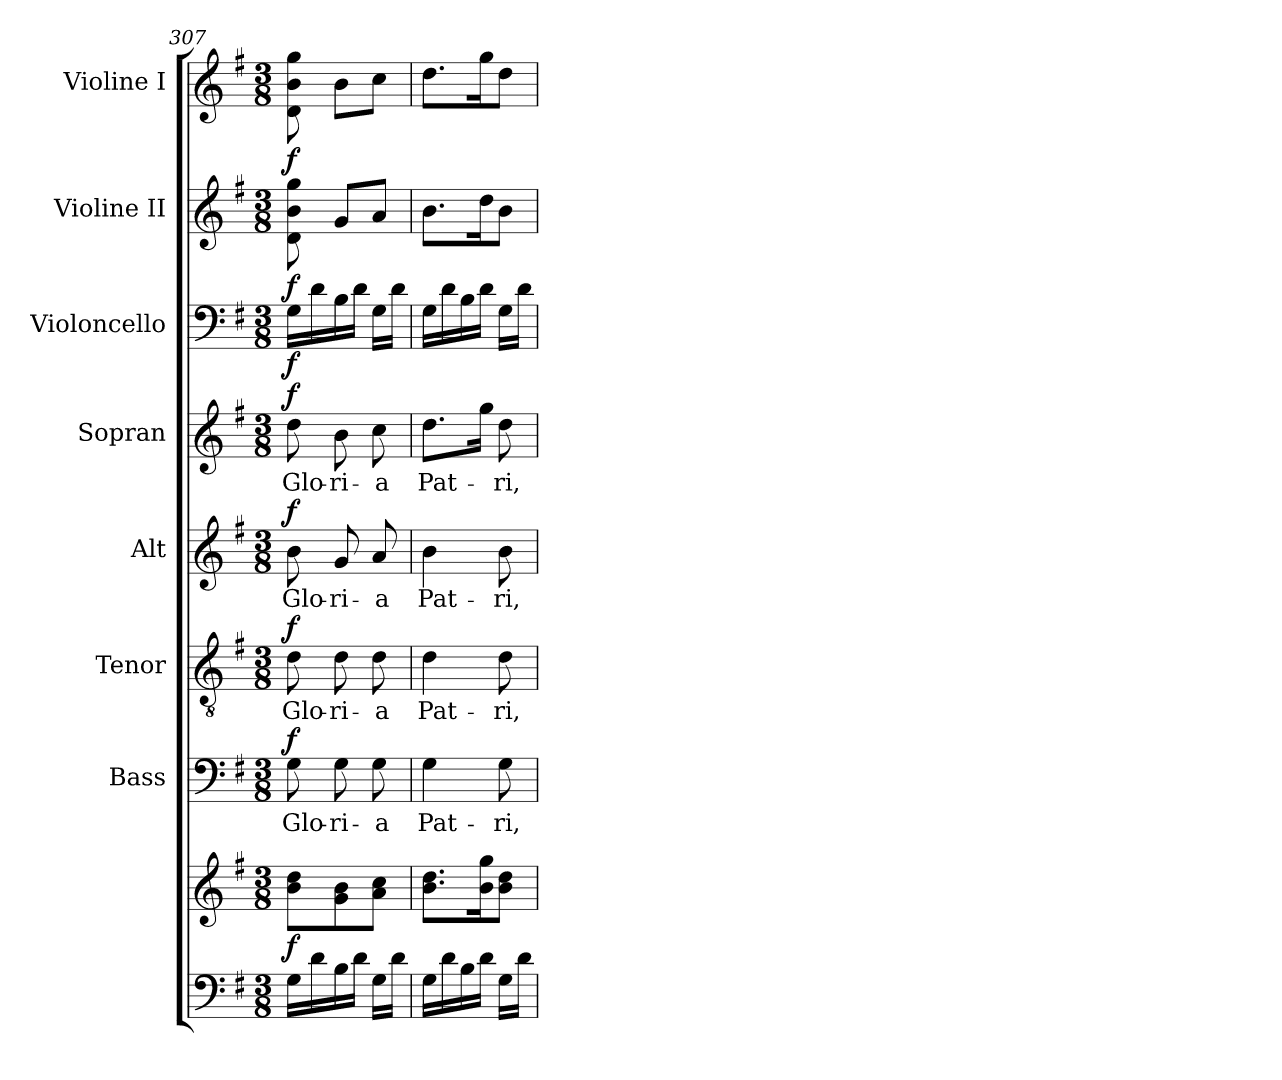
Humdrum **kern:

**kern	**kern	**dynam	**kern	**text	**dynam	**kern	**text	**dynam	**kern	**text	**dynam	**kern	**text	**dynam	**kern	**dynam	**kern	**dynam	**kern	**dynam
*part8	*part8	*part8	*part7	*part7	*part7	*part6	*part6	*part6	*part5	*part5	*part5	*part4	*part4	*part4	*part3	*part3	*part2	*part2	*part1	*part1
*staff9	*staff8	*staff8/9	*staff7	*staff7	*staff7	*staff6	*staff6	*staff6	*staff5	*staff5	*staff5	*staff4	*staff4	*staff4	*staff3	*staff3	*staff2	*staff2	*staff1	*staff1
*	*	*	*I"Bass	*	*	*I"Tenor	*	*	*I"Alt	*	*	*I"Sopran	*	*	*I"Violoncello	*	*I"Violine II	*	*I"Violine I	*
*	*	*	*I'B.	*	*	*I'T.	*	*	*I'A.	*	*	*I'S.	*	*	*I'Vc.	*	*I'Vl. II	*	*I'Vl. I	*
!!LO:PB:g=z
*clefF4	*clefG2	*	*clefF4	*	*	*clefGv2	*	*	*clefG2	*	*	*clefG2	*	*	*clefF4	*	*clefG2	*	*clefG2	*
*	*	*	*	*	*	*	*	*	*	*	*	*	*	*	*ITrd7c12	*	*	*	*	*
*k[f#]	*k[f#]	*	*k[f#]	*	*	*k[f#]	*	*	*k[f#]	*	*	*k[f#]	*	*	*k[f#]	*	*k[f#]	*	*k[f#]	*
*G:	*G:	*	*G:	*	*	*G:	*	*	*G:	*	*	*G:	*	*	*G:	*	*G:	*	*G:	*
*M3/8	*M3/8	*	*M3/8	*	*	*M3/8	*	*	*M3/8	*	*	*M3/8	*	*	*M3/8	*	*M3/8	*	*M3/8	*
=307	=307	=307	=307	=307	=307	=307	=307	=307	=307	=307	=307	=307	=307	=307	=307	=307	=307	=307	=307	=307
!	!	!LO:DY:b	!	!LO:LY:b	!LO:DY:a	!	!LO:LY:b	!LO:DY:a	!	!LO:LY:b	!LO:DY:a	!	!LO:LY:b	!LO:DY:a	!	!LO:DY:b	!	!LO:DY:b	!	!LO:DY:b
16G\LL	8b\ 8dd\L	f	8G\	Glo-	f	8d\	Glo-	f	8b\	Glo-	f	8dd\	Glo-	f	16GG\LL	f	8d\ 8b\ 8gg\	f	8d\ 8b\ 8gg\	f
16d\	.	.	.	.	.	.	.	.	.	.	.	.	.	.	16D\	.	.	.	.	.
!	!	!	!	!LO:LY:b	!	!	!LO:LY:b	!	!	!LO:LY:b	!	!	!LO:LY:b	!	!	!	!	!	!	!
16B\	8g\ 8b\	.	8G\	-ri-	.	8d\	-ri-	.	8g/	-ri-	.	8b\	-ri-	.	16BB\	.	8g/L	.	8b\L	.
16d\JJ	.	.	.	.	.	.	.	.	.	.	.	.	.	.	16D\JJ	.	.	.	.	.
!	!	!	!	!LO:LY:b	!	!	!LO:LY:b	!	!	!LO:LY:b	!	!	!LO:LY:b	!	!	!	!	!	!	!
16G\LL	8a\ 8cc\J	.	8G\	-a	.	8d\	-a	.	8a/	-a	.	8cc\	-a	.	16GG\LL	.	8a/J	.	8cc\J	.
16d\JJ	.	.	.	.	.	.	.	.	.	.	.	.	.	.	16D\JJ	.	.	.	.	.
=308	=308	=308	=308	=308	=308	=308	=308	=308	=308	=308	=308	=308	=308	=308	=308	=308	=308	=308	=308	=308
!	!	!	!	!LO:LY:b	!	!	!LO:LY:b	!	!	!LO:LY:b	!	!	!LO:LY:b	!	!	!	!	!	!	!
16G\LL	8.b\ 8.dd\L	.	4G\	Pat-	.	4d\	Pat-	.	4b\	Pat-	.	8.dd\L	Pat-	.	16GG\LL	.	8.b\L	.	8.dd\L	.
16d\	.	.	.	.	.	.	.	.	.	.	.	.	.	.	16D\	.	.	.	.	.
16B\	.	.	.	.	.	.	.	.	.	.	.	.	.	.	16BB\	.	.	.	.	.
16d\JJ	16b\ 16gg\k	.	.	.	.	.	.	.	.	.	.	16gg\Jk	.	.	16D\JJ	.	16dd\k	.	16gg\k	.
!	!	!	!	!LO:LY:b	!	!	!LO:LY:b	!	!	!LO:LY:b	!	!	!LO:LY:b	!	!	!	!	!	!	!
16G\LL	8b\ 8dd\J	.	8G\	-ri,	.	8d\	-ri,	.	8b\	-ri,	.	8dd\	-ri,	.	16GG\LL	.	8b\J	.	8dd\J	.
16d\JJ	.	.	.	.	.	.	.	.	.	.	.	.	.	.	16D\JJ	.	.	.	.	.
=	=	=	=	=	=	=	=	=	=	=	=	=	=	=	=	=	=	=	=	=
*-	*-	*-	*-	*-	*-	*-	*-	*-	*-	*-	*-	*-	*-	*-	*-	*-	*-	*-	*-	*-
